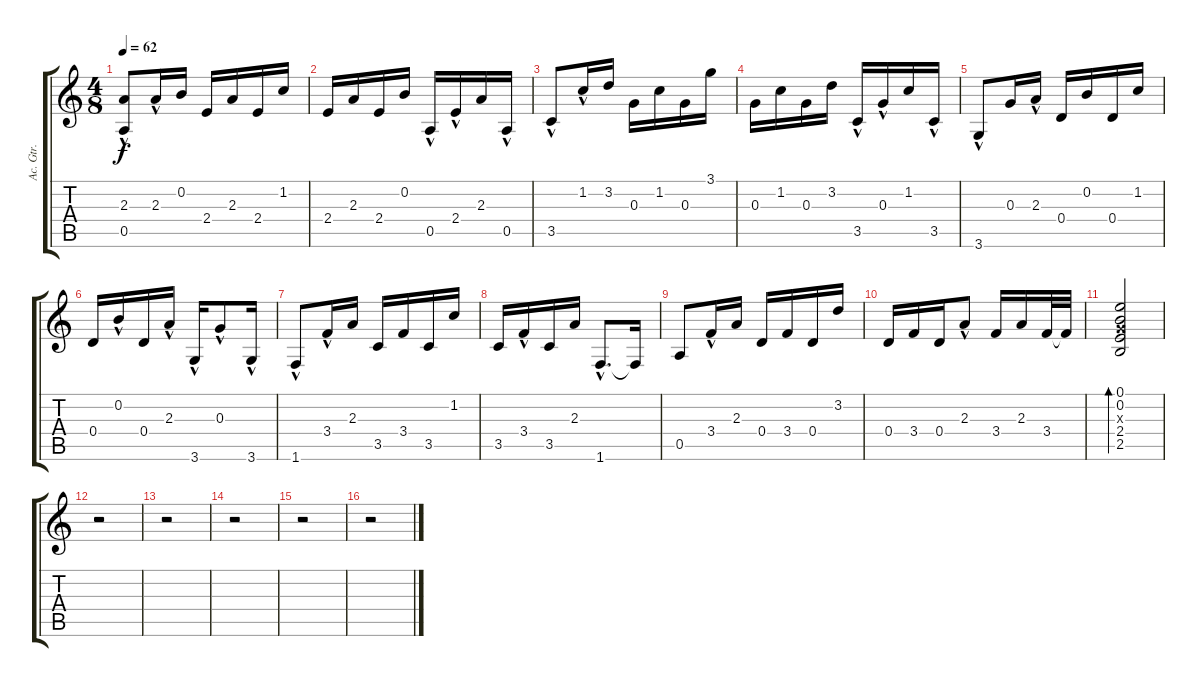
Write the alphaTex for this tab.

\track ("Ac. Gtr." "Ac. Gtr.") {instrument acousticguitarsteel}
\staff {score tabs}
\tuning (E4 B3 G3 D3 A2 E2) {hide}
\ts (4 8)
\tempo 62
\clef g2
\ks c
(2.3 0.5{hac}).8{dy f} 2.3{hac}.16 0.2.16 2.4.16 2.3.16 2.4.16 1.2.16 |
2.4.16 2.3.16 2.4.16 0.2.16 0.5{hac}.16 2.4{hac}.16 2.3.16 0.5{hac}.16 |
3.5{hac}.8 1.2{hac}.16 3.2.16 0.3.16 1.2.16 0.3.16 3.1.16 |
0.3.16 1.2.16 0.3.16 3.2.16 3.5{hac}.16 0.3{hac}.16 1.2.16 3.5{hac}.16 |
3.6{hac}.8 0.3.16 2.3{hac}.16 0.4.16 0.2.16 0.4.16 1.2.16 |
0.4.16 0.2{hac}.16 0.4.16 2.3{hac}.16 3.6{hac}.16 0.3{hac}.8 3.6{hac}.16 |
1.6{hac}.8 3.4{hac}.16 2.3.16 3.5.16 3.4.16 3.5.16 1.2.16 |
3.5.16 3.4{hac}.16 3.5.16 2.3.16 1.6{hac}.8{d} 1.6{t}.16 |
0.5.8 3.4{hac}.16 2.3.16 0.4.16 3.4.16 0.4.16 3.2.16 |
0.4.16 3.4.16 0.4.16 2.3{hac}.8 3.4.16 2.3.16 3.4.32 3.4{t}.32 |
(0.1 0.2 0.3{x} 2.4 2.5).2{bd 60} |
r.2 |
r.2 |
r.2 |
r.2 |
r.2
